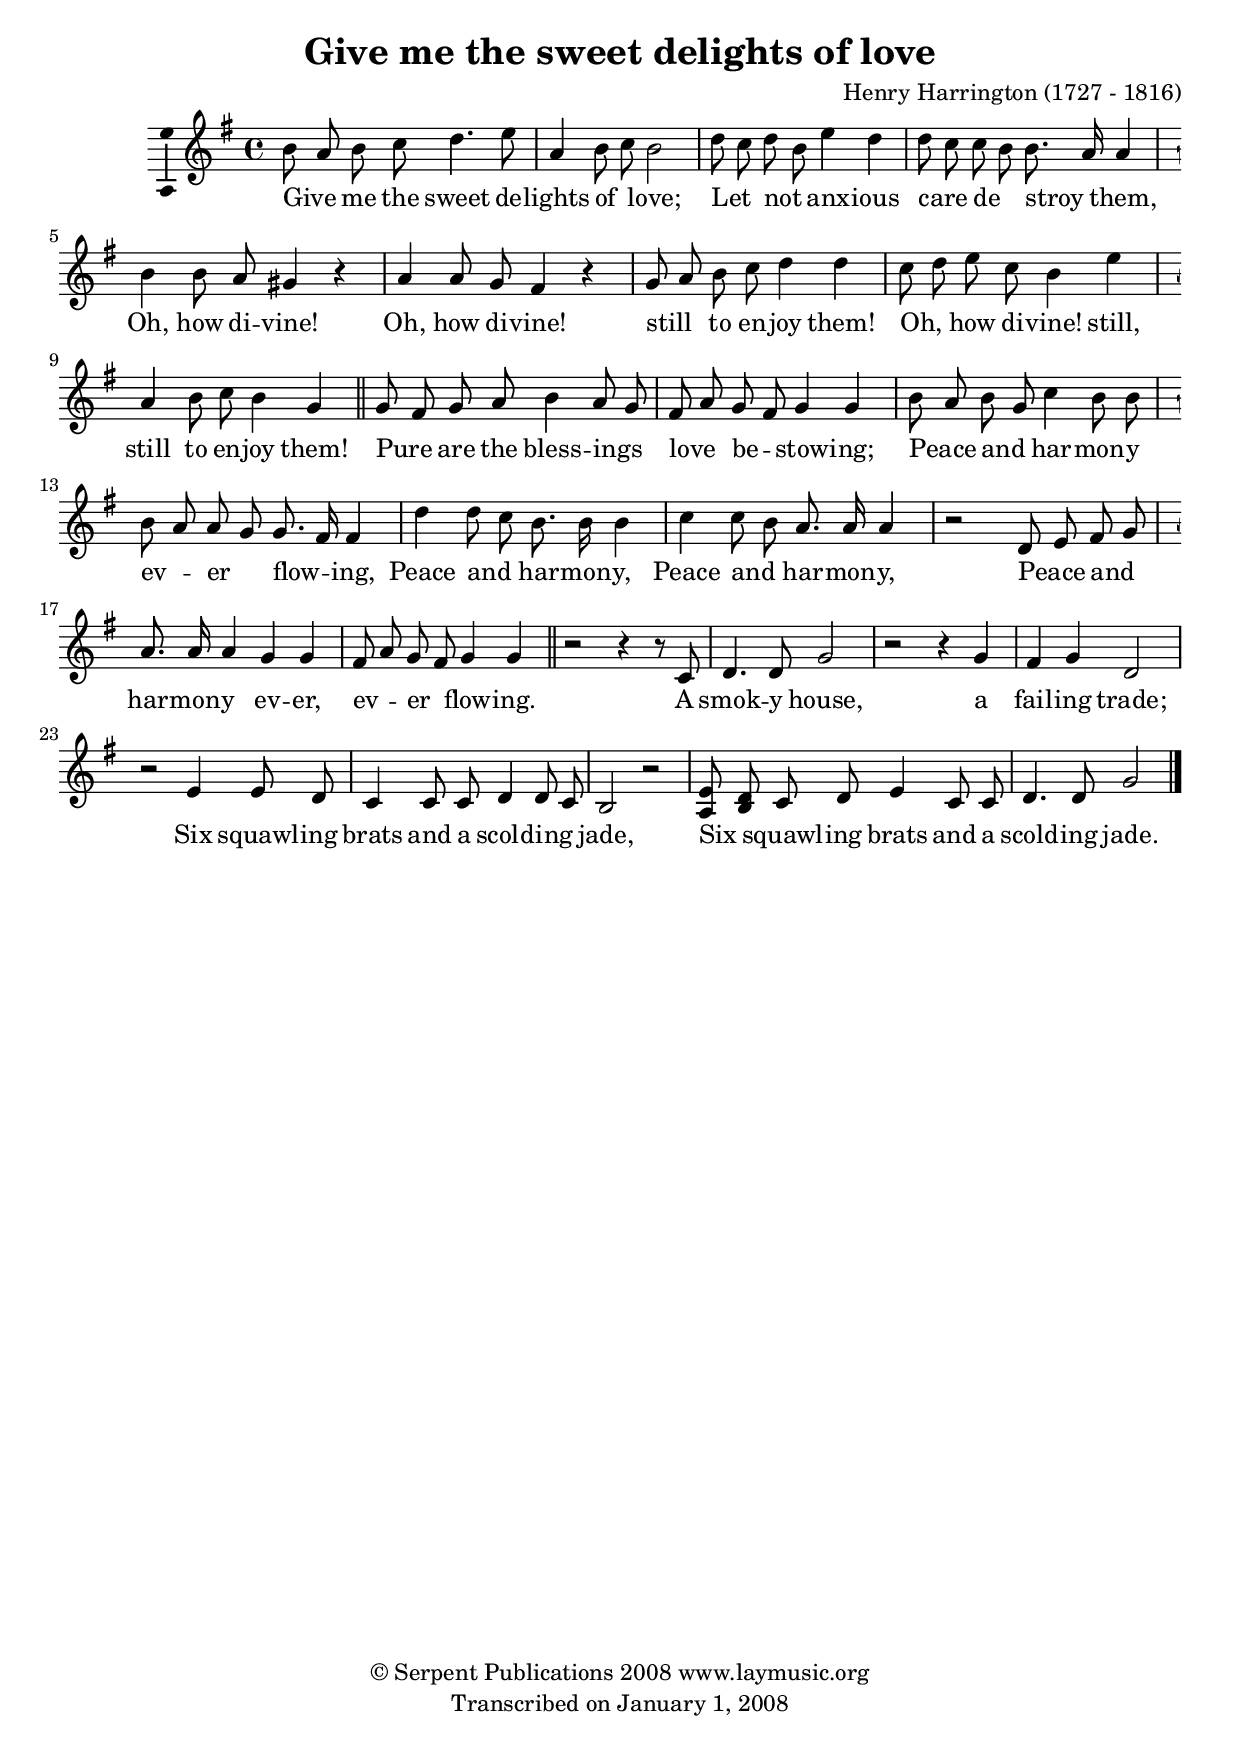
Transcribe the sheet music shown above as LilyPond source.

\version "2.10.25"
%original key D major
\header{
  title = "Give me the sweet delights of love"
  composer = "Henry Harrington (1727 - 1816)"
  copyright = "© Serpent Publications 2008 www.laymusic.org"
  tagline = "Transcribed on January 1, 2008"
}
words = \lyricmode {
  Give _ me the sweet de -- lights of _ love;
  Let _ not _ anx -- ious care _ de _ stroy _ them,
  Oh, how di -- vine!
  Oh, how di -- vine!
  still _ to en -- joy them!
  Oh, _ how di -- vine!
  still, still to en -- joy them!
  Pure _ are the bless -- ings _ love _ be -- _ stow -- ing;
  Peace _ and _ har -- mon -- y
  ev -- _ er _ flow -- _ ing,
  Peace and _ har -- mon -- y,
  Peace and _ har -- mon -- y,
  Peace _ and _ har -- mon -- y
  ev -- er, 
  ev -- _ er _ flow -- ing.
  A smok -- y house,
  a fail -- ing trade;
  Six squawl -- ing brats and a scold -- ing _ jade,
  Six _ squawl -- ing brats and a scold -- ing jade.
}
music = { 
  \set Staff.autoBeaming = ##f
  \set Staff.midiInstrument = "oboe"
  \time 4/4
  \key g \major
  \relative c' {
    b'8 a b c d4. e8 a,4 b8 c b2
    d8 c d b e4 d d8 c c b b8. a16 a4 b b8 a gis4
    r4 a a8 g fis4
    r4 g8 a b c d4 d c8 d e c b4 e a, b8 c b4 g \bar "||"
    g8 fis g a b4 a8 g fis a g fis g4 g b8 a b g c4 b8 b b a a g g8. fis16 fis4
    d' d8 c b8. b16 b4 c c8 b a8. a16 a4
    r2 d,8 e fis g a8. a16 a4 g g fis8 a g fis g4 g \bar "||"
    r2 r4 r8 c, d4. d8 g2
    r2 r4 g fis g d2
    r2 e4 e8 d c4 c8 c d4 d8 c b2
    r2 <a e'>8 <b d> c d e4 c8 c d4. d8 g2 \bar "|."
  }
}
\score{ 
  << 
    \context Staff="default" 
    { 
      \music
    } 
    \addlyrics{ \words } 
  >> 
  \layout { 
    \context { 
      \Voice 
      \consists Ambitus_engraver 
    } 
    \context{ 
      \Staff 
      \consists Custos_engraver 
    } 
  } 
  \midi {} 
} 

% Local Variables:
% coding: utf-8
% End:
